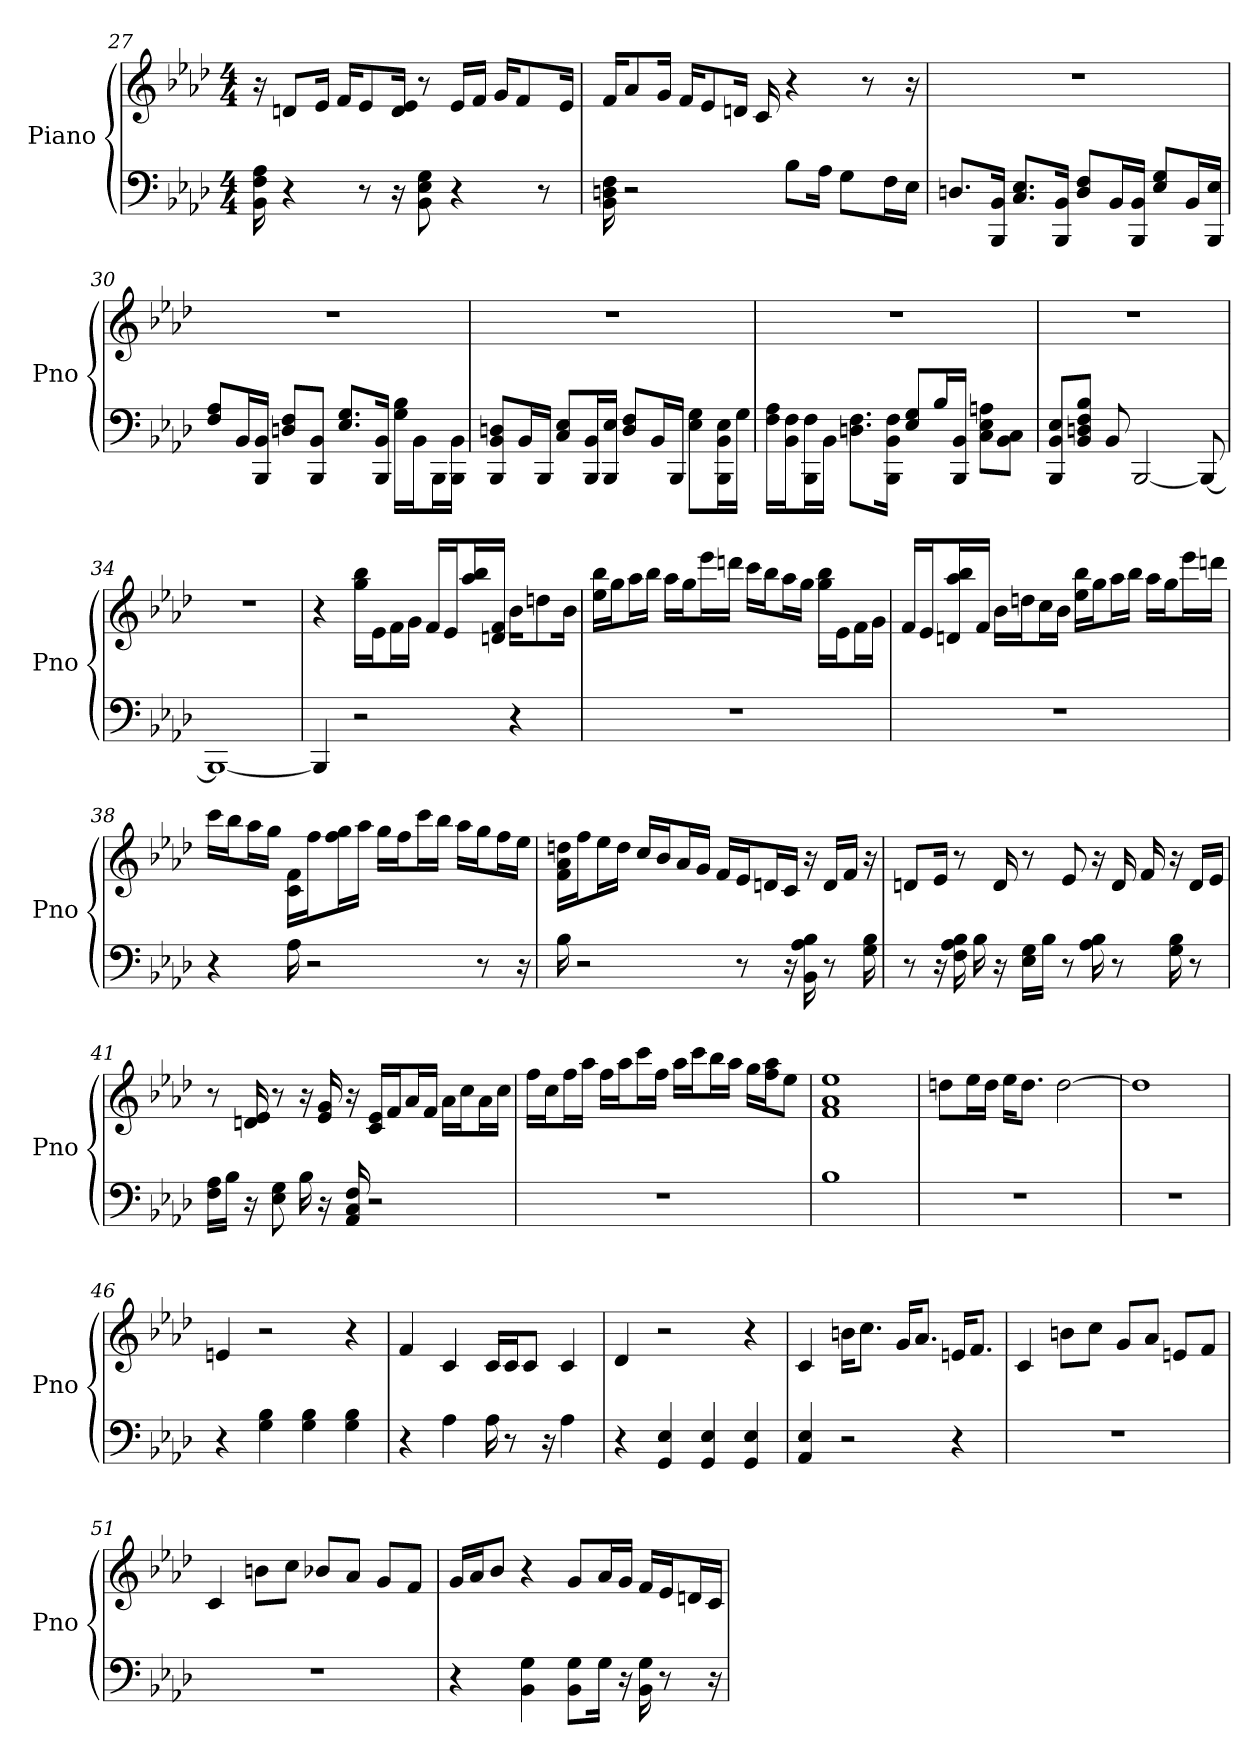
**kern	**kern
*part1	*part1
*staff2	*staff1
*I"Piano	*
*I'Pno	*
*clefF4	*clefG2
*k[b-e-a-d-]	*k[b-e-a-d-]
*A-:	*A-:
*M4/4	*M4/4
=27	=27
16BB- 16F 16A-	16r
4r	8d/L
.	16e-/Jk
.	16f/KL
8r	8e-/
16r	16d/ 16e-/Jk
8E- 8BB- 8G	8r
4r	16e-/LL
.	16f/JJ
.	16g/KL
.	8f/
8r	.
.	16e-/Jk
=28	=28
16D 16F 16BB-	16f/KL
2r	8a-/
.	16g/Jk
.	16f/KL
.	8e-/
.	16d/Jk
.	16c
8B-\L	4r
16A-\Jk	.
8G\L	.
.	8r
16F\L	.
16E-\JJ	16r
=29	=29
8.D/L	1r
16BBB-/ 16BB-/Jk	.
8.E-/ 8.C/L	.
16BB-/ 16BBB-/Jk	.
8D/ 8F/L	.
16BB-/L	.
16BB-/ 16BBB-/JJ	.
8E-/ 8G/L	.
16BB-/L	.
16E-/ 16BBB-/JJ	.
=30	=30
8A-/ 8F/L	1r
16BB-/L	.
16BB-/ 16BBB-/JJ	.
8D/ 8F/L	.
8BB-/ 8BBB-/J	.
8.G/ 8.E-/L	.
16BB-/ 16BBB-/Jk	.
16G\ 16B-\LL	.
16BB-\J	.
16BBB-\L	.
16BBB-\ 16BB-\JJ	.
=31	=31
8BBB-/ 8BB-/ 8D/L	1r
16BB-/L	.
16BBB-/JJ	.
8E-/ 8C/L	.
16BB-/ 16BBB-/L	.
16E-/ 16BBB-/JJ	.
8F/ 8D/L	.
16BB-/L	.
16BBB-/JJ	.
8G\ 8E-\L	.
16BB-\ 16E-\ 16BBB-\L	.
16G\JJ	.
=32	=32
16F\ 16A-\LL	1r
16BB-\ 16F\J	.
16F\ 16BBB-\L	.
16BB-\JJ	.
8.D\ 8.F\L	.
16BBB-\ 16BB-\ 16F\Jk	.
8E-/ 8G/L	.
16B-/L	.
16BBB-/ 16BB-/JJ	.
8A\ 8E-\ 8C\L	.
8C\ 8BB-\J	.
=33	=33
8BB-/ 8BBB-/ 8E-/L	1r
8B-/ 8D/ 8F/ 8BB-/J	.
8BB-	.
[2BBB-	.
8BBB-_	.
=34	=34
1BBB-_	1r
=35	=35
4BBB-]	4r
2r	16gg\ 16bb-\LL
.	16e-\J
.	16f\L
.	16g\JJ
.	16f/LL
.	16e-/J
.	16aa-/ 16bb-/L
.	16d/ 16f/JJ
4r	16b-\KL
.	8dd\
.	16b-\Jk
=36	=36
1r	16bb-\ 16ee-\LL
.	16gg\J
.	16aa-\L
.	16bb-\JJ
.	16aa-\LL
.	16gg\J
.	16eee-\L
.	16ddd\JJ
.	16ccc\LL
.	16bb-\J
.	16aa-\L
.	16gg\JJ
.	16bb-\ 16gg\LL
.	16e-\J
.	16f\L
.	16g\JJ
=37	=37
1r	16f/LL
.	16e-/J
.	16bb-/ 16d/ 16aa-/L
.	16f/JJ
.	16b-\LL
.	16dd\J
.	16cc\L
.	16b-\JJ
.	16bb-\ 16ee-\LL
.	16gg\J
.	16aa-\L
.	16bb-\JJ
.	16aa-\LL
.	16gg\J
.	16eee-\L
.	16ddd\JJ
=38	=38
4r	16ccc\LL
.	16bb-\J
.	16aa-\L
.	16gg\JJ
16A-	16f\ 16c\LL
2r	16ff\J
.	16gg\ 16ff\L
.	16aa-\JJ
.	16gg\LL
.	16ff\J
.	16ccc\L
.	16bb-\JJ
.	16aa-\LL
8r	16gg\J
.	16ff\L
16r	16ee-\JJ
=39	=39
16B-	16dd\ 16a-\ 16f\LL
2r	16ff\J
.	16ee-\L
.	16dd\JJ
.	16cc/LL
.	16b-/J
.	16a-/L
.	16g/JJ
.	16f/LL
8r	16e-/J
.	16d/L
16r	16c/JJ
16BB- 16B- 16A-	16r
8r	16d/LL
.	16f/JJ
16G 16B-	16r
=40	=40
8r	8d/L
16r	16e-/Jk
16F 16A- 16B-	8r
16B-	.
16r	16d
16G\ 16E-\LL	8r
16B-\JJ	.
8r	8e-
16B- 16A-	16r
8r	16d
.	16f
16B- 16G	16r
8r	16d/LL
.	16e-/JJ
=41	=41
16A-\ 16F\LL	8r
16B-\JJ	.
16r	16e- 16d
8E- 8G	8r
16B-	16r
16r	16e- 16g
16C 16F 16AA-	16r
2r	16e-/ 16c/LL
.	16f/J
.	16a-/L
.	16f/JJ
.	16a-\LL
.	16cc\J
.	16a-\L
.	16cc\JJ
=42	=42
1r	16ff\LL
.	16cc\J
.	16ff\L
.	16aa-\JJ
.	16ff\LL
.	16aa-\J
.	16ccc\L
.	16ff\JJ
.	16aa-\LL
.	16ccc\J
.	16bb-\L
.	16aa-\JJ
.	16gg\LL
.	16aa-\ 16ff\J
.	8ee-\J
=43	=43
1B-	1a- 1ee- 1f
=44	=44
1r	8dd\L
.	16ee-\L
.	16dd\JJ
.	16ee-\KL
.	8.dd\J
.	[2dd
=45	=45
1r	1dd]
=46	=46
4r	4e
4G 4B-	2r
4G 4B-	.
4G 4B-	4r
=47	=47
4r	4f
4A-	4c
16A-	16c/LL
8r	16c/J
.	8c/J
16r	.
4A-	4c
=48	=48
4r	4d-
4GG 4E-	2r
4GG 4E-	.
4GG 4E-	4r
=49	=49
4AA- 4E-	4c
2r	16b\KL
.	8.cc\J
.	16g/KL
.	8.a-/J
4r	16e/KL
.	8.f/J
=50	=50
1r	4c
.	8b\L
.	8cc\J
.	8g/L
.	8a-/J
.	8e/L
.	8f/J
=51	=51
1r	4c
.	8b\L
.	8cc\J
.	8b-/L
.	8a-/J
.	8g/L
.	8f/J
=52	=52
4r	16g/LL
.	16a-/J
.	8b-/J
4BB- 4G	4r
8BB-\ 8G\L	8g/L
16G\Jk	16a-/L
16r	16g/JJ
16BB- 16G	16f/LL
8r	16e-/J
.	16d/L
16r	16c/JJ
=	=
*-	*-
